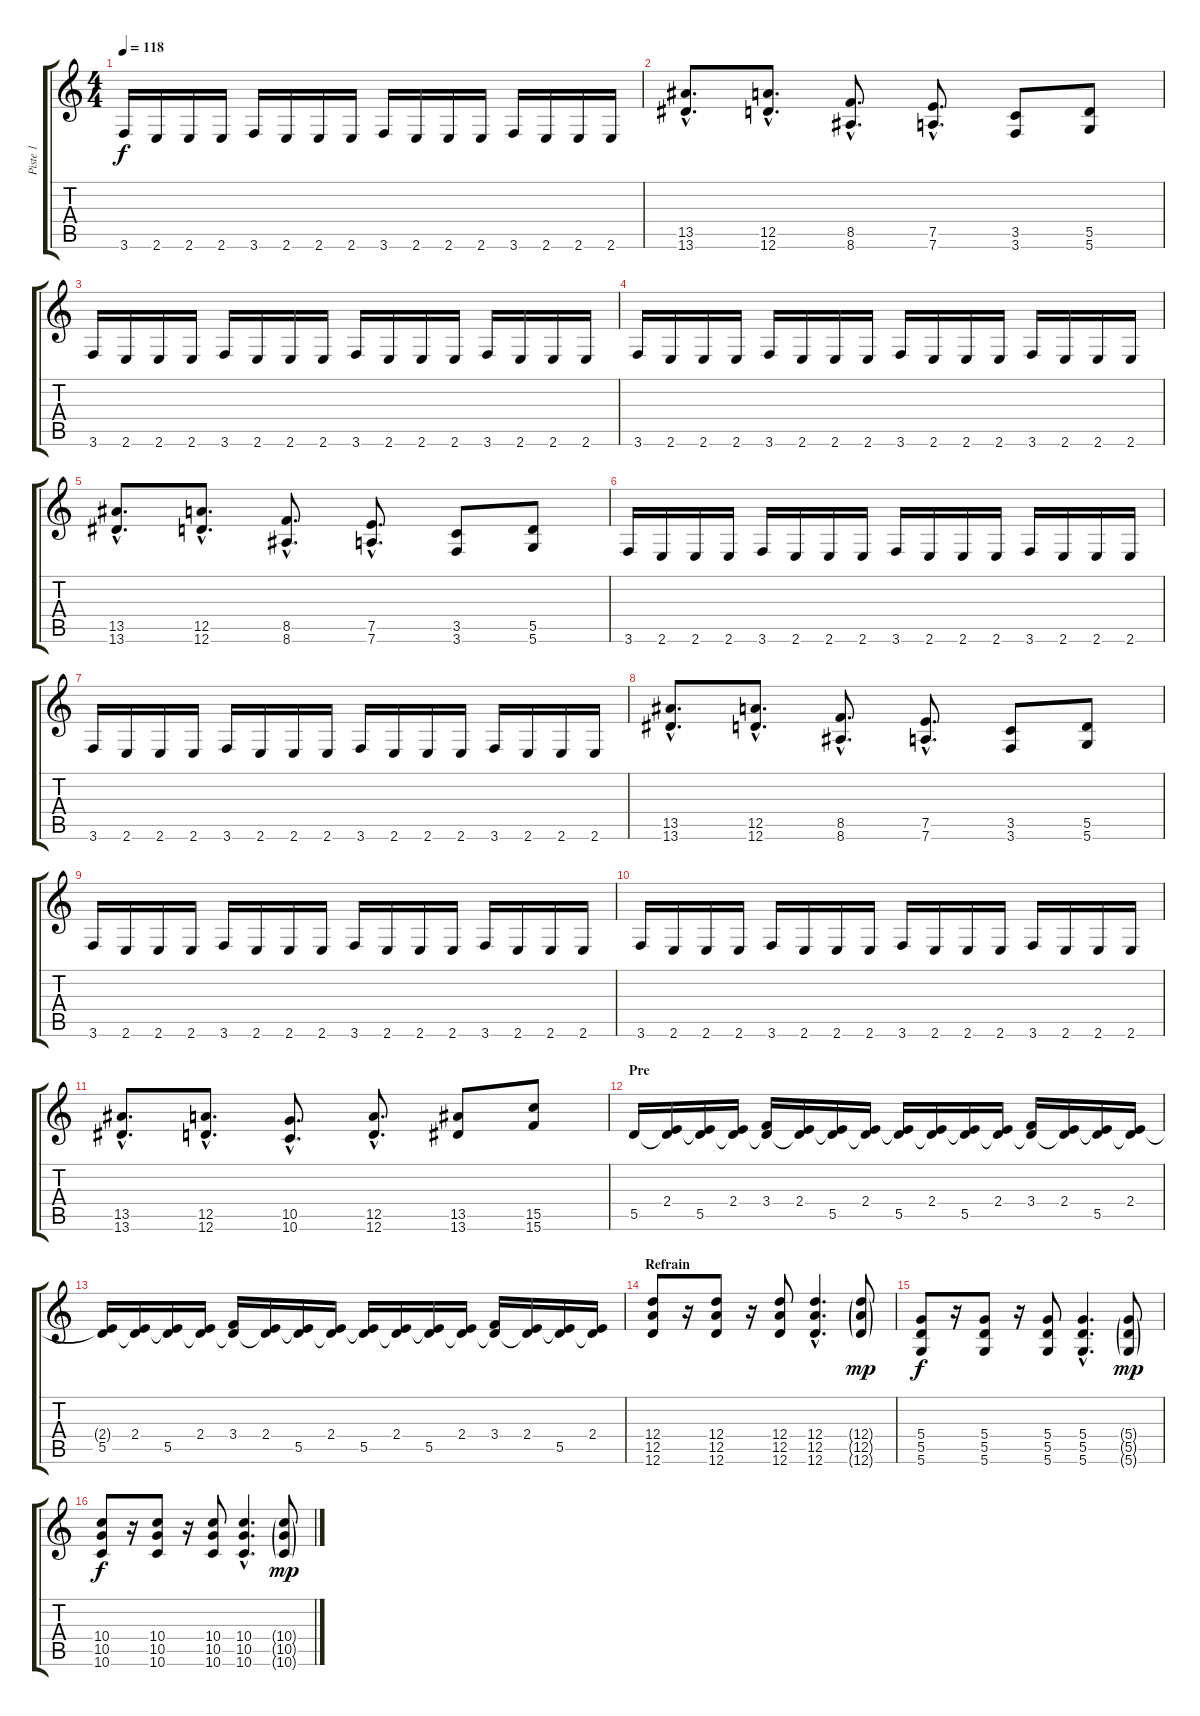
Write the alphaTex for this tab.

\track ("Piste 1" "Piste 1") {instrument distortionguitar}
\staff {score tabs}
\tuning (E4 B3 G3 D3 A2 D2) {hide}
\ts (4 4)
\tempo 118
\clef g2
\ks c
3.6.16{dy f} 2.6.16 2.6.16 2.6.16 3.6.16 2.6.16 2.6.16 2.6.16 3.6.16 2.6.16 2.6.16 2.6.16 3.6.16 2.6.16 2.6.16 2.6.16 |
(13.5{hac} 13.6{hac}).8{d} (12.5{hac} 12.6{hac}).8{d} (8.5{hac} 8.6{hac}).8{d} (7.5{hac} 7.6{hac}).8{d} (3.5 3.6).8 (5.5 5.6).8 |
3.6.16{balance 0 instrument distortionguitar} 2.6.16 2.6.16 2.6.16 3.6.16 2.6.16 2.6.16 2.6.16 3.6.16 2.6.16 2.6.16 2.6.16 3.6.16 2.6.16 2.6.16 2.6.16 |
3.6.16 2.6.16 2.6.16 2.6.16 3.6.16 2.6.16 2.6.16 2.6.16 3.6.16 2.6.16 2.6.16 2.6.16 3.6.16 2.6.16 2.6.16 2.6.16 |
(13.5{hac} 13.6{hac}).8{d} (12.5{hac} 12.6{hac}).8{d} (8.5{hac} 8.6{hac}).8{d} (7.5{hac} 7.6{hac}).8{d} (3.5 3.6).8 (5.5 5.6).8 |
3.6.16{balance 0 instrument distortionguitar} 2.6.16 2.6.16 2.6.16 3.6.16 2.6.16 2.6.16 2.6.16 3.6.16 2.6.16 2.6.16 2.6.16 3.6.16 2.6.16 2.6.16 2.6.16 |
3.6.16 2.6.16 2.6.16 2.6.16 3.6.16 2.6.16 2.6.16 2.6.16 3.6.16 2.6.16 2.6.16 2.6.16 3.6.16 2.6.16 2.6.16 2.6.16 |
(13.5{hac} 13.6{hac}).8{d} (12.5{hac} 12.6{hac}).8{d} (8.5{hac} 8.6{hac}).8{d} (7.5{hac} 7.6{hac}).8{d} (3.5 3.6).8 (5.5 5.6).8 |
3.6.16{balance 0 instrument distortionguitar} 2.6.16 2.6.16 2.6.16 3.6.16 2.6.16 2.6.16 2.6.16 3.6.16 2.6.16 2.6.16 2.6.16 3.6.16 2.6.16 2.6.16 2.6.16 |
3.6.16 2.6.16 2.6.16 2.6.16 3.6.16 2.6.16 2.6.16 2.6.16 3.6.16 2.6.16 2.6.16 2.6.16 3.6.16 2.6.16 2.6.16 2.6.16 |
(13.5{hac} 13.6{hac}).8{d} (12.5{hac} 12.6{hac}).8{d} (10.5{hac} 10.6{hac}).8{d} (12.5{hac} 12.6{hac}).8{d} (13.5 13.6).8 (15.5 15.6).8 |
\section ("" "Pre")
5.5.16{balance 8 instrument electricguitarjazz} (2.4 5.5{t}).16 (2.4{t} 5.5).16 (2.4 5.5{t}).16 (3.4 5.5{t}).16 (2.4 5.5{t}).16 (2.4{t} 5.5).16 (2.4 5.5{t}).16 (2.4{t} 5.5).16 (2.4 5.5{t}).16 (2.4{t} 5.5).16 (2.4 5.5{t}).16 (3.4 5.5{t}).16 (2.4 5.5{t}).16 (2.4{t} 5.5).16 (2.4 5.5{t}).16 |
(2.4{t} 5.5).16{balance 8 instrument electricguitarjazz} (2.4 5.5{t}).16 (2.4{t} 5.5).16 (2.4 5.5{t}).16 (3.4 5.5{t}).16 (2.4 5.5{t}).16 (2.4{t} 5.5).16 (2.4 5.5{t}).16 (2.4{t} 5.5).16 (2.4 5.5{t}).16 (2.4{t} 5.5).16 (2.4 5.5{t}).16 (3.4 5.5{t}).16 (2.4 5.5{t}).16 (2.4{t} 5.5).16 (2.4 5.5{t}).16 |
\section ("" "Refrain")
(12.4 12.5 12.6).8{instrument distortionguitar} r.16 (12.4 12.5 12.6).8 r.16 (12.4 12.5 12.6).8 (12.4{hac} 12.5{hac} 12.6{hac}).4{d} (12.4{g} 12.5{g} 12.6{g}).8{dy mp} |
(5.4 5.5 5.6).8{dy f} r.16 (5.4 5.5 5.6).8 r.16 (5.4 5.5 5.6).8 (5.4{hac} 5.5{hac} 5.6{hac}).4{d} (5.4{g} 5.5{g} 5.6{g}).8{dy mp} |
(10.4 10.5 10.6).8{dy f} r.16 (10.4 10.5 10.6).8 r.16 (10.4 10.5 10.6).8 (10.4{hac} 10.5{hac} 10.6{hac}).4{d} (10.4{g} 10.5{g} 10.6{g}).8{dy mp}
